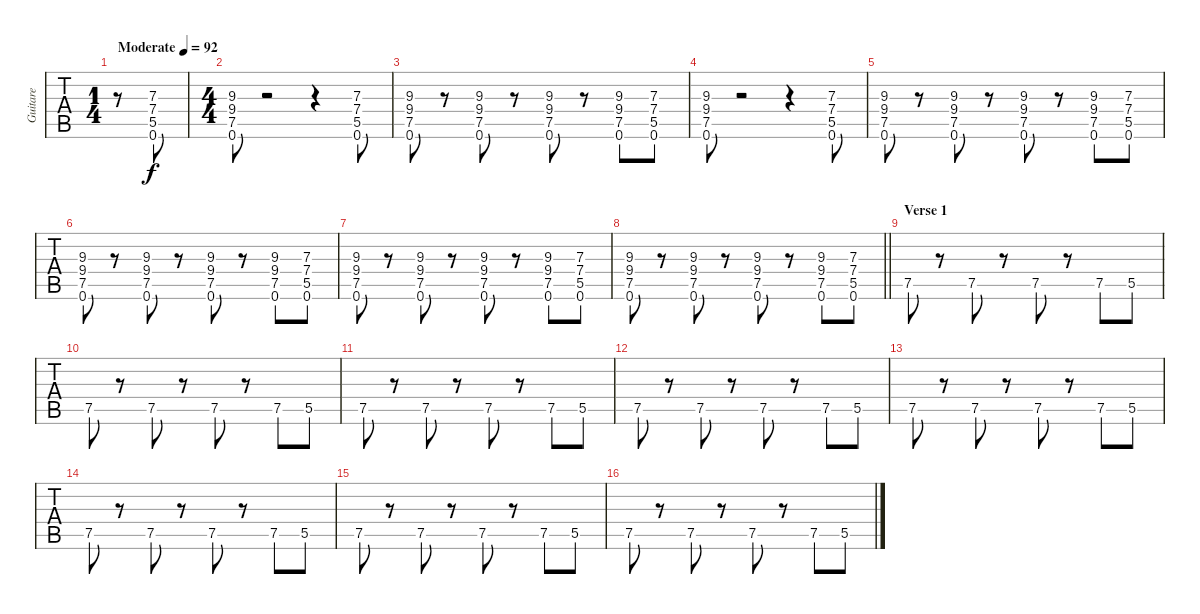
\track ("Guitare" "Guitare") {instrument distortionguitar}
\staff {tabs}
\tuning (E4 B3 G3 D3 A2 E2) {hide}
\ts (1 4)
\tempo (92 "Moderate")
\clef g2
\ks c
r.8{dy f instrument distortionguitar} (7.3 7.4 5.5 0.6).8 |
\ts (4 4)
(9.3 9.4 7.5 0.6).8 r.2 r.4 (7.3 7.4 5.5 0.6).8 |
(9.3 9.4 7.5 0.6).8 r.8 (9.3 9.4 7.5 0.6).8 r.8 (9.3 9.4 7.5 0.6).8 r.8 (9.3 9.4 7.5 0.6).8 (7.3 7.4 5.5 0.6).8 |
(9.3 9.4 7.5 0.6).8 r.2 r.4 (7.3 7.4 5.5 0.6).8 |
(9.3 9.4 7.5 0.6).8 r.8 (9.3 9.4 7.5 0.6).8 r.8 (9.3 9.4 7.5 0.6).8 r.8 (9.3 9.4 7.5 0.6).8 (7.3 7.4 5.5 0.6).8 |
(9.3 9.4 7.5 0.6).8 r.8 (9.3 9.4 7.5 0.6).8 r.8 (9.3 9.4 7.5 0.6).8 r.8 (9.3 9.4 7.5 0.6).8 (7.3 7.4 5.5 0.6).8 |
(9.3 9.4 7.5 0.6).8 r.8 (9.3 9.4 7.5 0.6).8 r.8 (9.3 9.4 7.5 0.6).8 r.8 (9.3 9.4 7.5 0.6).8 (7.3 7.4 5.5 0.6).8 |
\barLineRight lightlight
(9.3 9.4 7.5 0.6).8 r.8 (9.3 9.4 7.5 0.6).8 r.8 (9.3 9.4 7.5 0.6).8 r.8 (9.3 9.4 7.5 0.6).8 (7.3 7.4 5.5 0.6).8 |
\section ("" "Verse 1")
7.5.8 r.8 7.5.8 r.8 7.5.8 r.8 7.5.8 5.5.8 |
7.5.8 r.8 7.5.8 r.8 7.5.8 r.8 7.5.8 5.5.8 |
7.5.8 r.8 7.5.8 r.8 7.5.8 r.8 7.5.8 5.5.8 |
7.5.8 r.8 7.5.8 r.8 7.5.8 r.8 7.5.8 5.5.8 |
7.5.8 r.8 7.5.8 r.8 7.5.8 r.8 7.5.8 5.5.8 |
7.5.8 r.8 7.5.8 r.8 7.5.8 r.8 7.5.8 5.5.8 |
7.5.8 r.8 7.5.8 r.8 7.5.8 r.8 7.5.8 5.5.8 |
7.5.8 r.8 7.5.8 r.8 7.5.8 r.8 7.5.8 5.5.8
